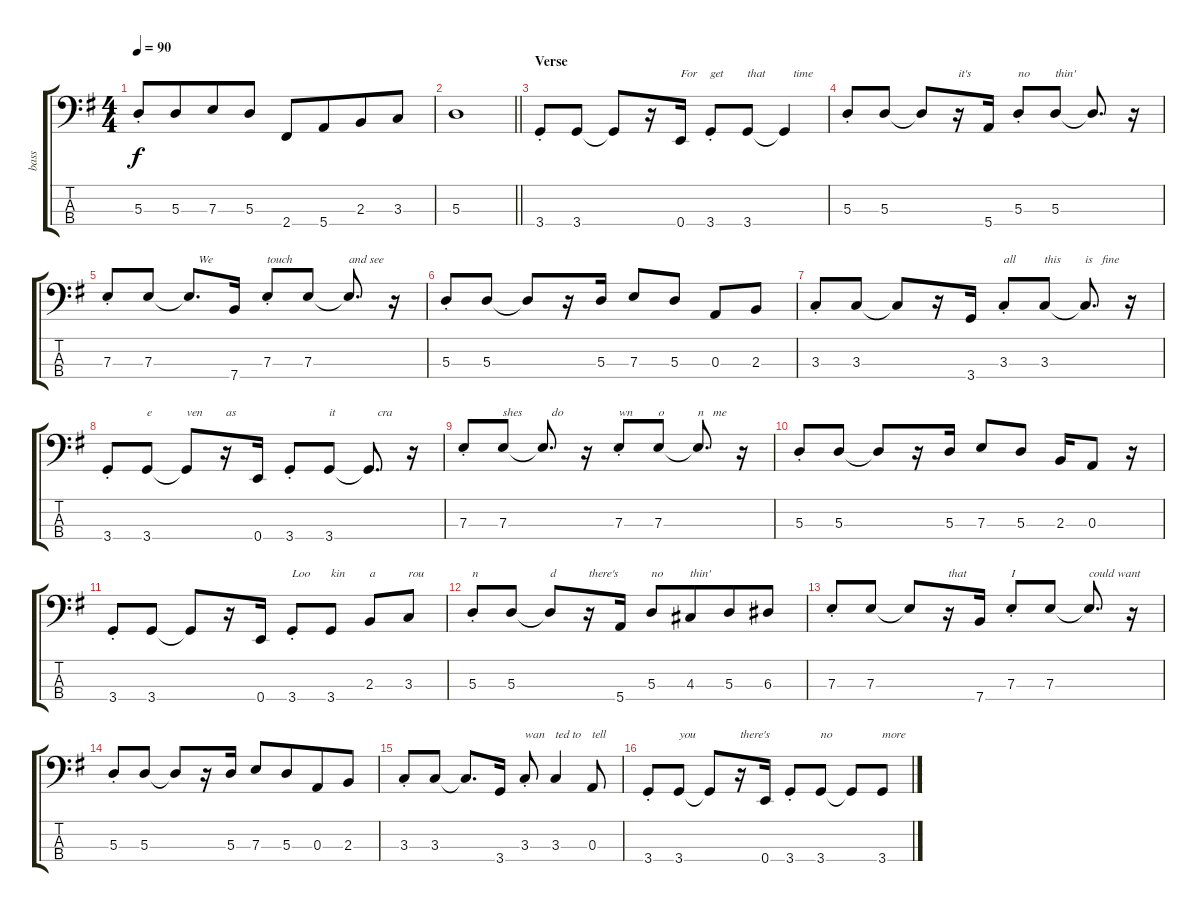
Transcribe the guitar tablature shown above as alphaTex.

\track ("bass" "bass") {instrument electricbassfinger}
\staff {score tabs}
\tuning (G2 D2 A1 E1) {hide}
\ts (4 4)
\tempo 90
\clef f4
\ks g
5.3{st}.8{dy f beam Up} 5.3.8{beam Up beam merge} 7.3.8{beam Up} 5.3.8{beam Up} 2.4.8 5.4.8{beam merge} 2.3.8 3.3.8 |
\barLineRight lightlight
5.3.1 |
\section ("" "Verse")
3.4{st}.8 3.4.8 3.4{t}.8 r.16 0.4.16{txt "For"} 3.4{st}.8{txt "get"} 3.4.8{txt "that"} 3.4{t}.4{txt "   time"} |
5.3{st}.8{beam Up} 5.3.8{beam Up} 5.3{t}.8{beam Up} r.16{txt "it's"} 5.4.16 5.3{st}.8{txt "no" beam Up} 5.3.8{txt "thin'" beam Up} 5.3{t}.8{d beam Up} r.16 |
7.3{st}.8{beam Up} 7.3.8{beam Up} 7.3{t}.8{d txt "   We" beam Up} 7.4.16{beam Up} 7.3{st}.8{txt "touch" beam Up} 7.3.8{beam Up} 7.3{t}.8{d txt "and see" beam Up} r.16 |
5.3{st}.8{beam Up} 5.3.8{beam Up} 5.3{t}.8{beam Up} r.16 5.3.16{beam Up} 7.3.8{beam Up} 5.3.8{beam Up} 0.3.8 2.3.8 |
3.3{st}.8 3.3.8 3.3{t}.8 r.16 3.4.16 3.3{st}.8{txt "all"} 3.3.8{txt "this"} 3.3{t}.8{d txt "is   fine"} r.16 |
3.4{st}.8 3.4.8{txt "e"} 3.4{t}.8{txt "ven"} r.16{txt "as"} 0.4.16 3.4{st}.8 3.4.8{txt "it"} 3.4{t}.8{d txt "   cra"} r.16 |
7.3{st}.8{beam Up} 7.3.8{txt "shes" beam Up} 7.3{t}.8{d txt "   do" beam Up} r.16 7.3{st}.8{txt "wn" beam Up} 7.3.8{txt "o" beam Up} 7.3{t}.8{d txt "n   me" beam Up} r.16 |
5.3{st}.8{beam Up} 5.3.8{beam Up} 5.3{t}.8{beam Up} r.16 5.3.16{beam Up} 7.3.8{beam Up} 5.3.8{beam Up} 2.3.16 0.3.8 r.16 |
3.4{st}.8 3.4.8 3.4{t}.8 r.16 0.4.16 3.4{st}.8{txt "Loo"} 3.4.8{txt "kin"} 2.3.8{txt "a"} 3.3.8{txt "rou"} |
5.3{st}.8{txt "n" beam Up} 5.3.8{beam Up} 5.3{t}.8{txt "d" beam Up} r.16{txt "there's"} 5.4.16 5.3.8{txt "no" beam Up} 4.3.8{txt "thin'" beam Up beam merge} 5.3.8{beam Up} 6.3.8{beam Up} |
7.3{st}.8{beam Up} 7.3.8{beam Up} 7.3{t}.8{beam Up} r.16{txt "that"} 7.4.16 7.3{st}.8{txt "I" beam Up} 7.3.8{beam Up} 7.3{t}.8{d txt "could want" beam Up} r.16 |
5.3{st}.8{beam Up} 5.3.8{beam Up} 5.3{t}.8{beam Up} r.16 5.3.16{beam Up} 7.3.8 5.3.8{beam merge} 0.3.8 2.3.8 |
3.3{st}.8 3.3.8 3.3{t}.8{d} 3.4.16 3.3{st}.8{txt "wan"} 3.3.4{txt "ted to"} 0.3.8{txt "tell"} |
3.4{st}.8 3.4.8{txt "you"} 3.4{t}.8 r.16{txt "there's"} 0.4.16 3.4{st}.8 3.4.8{txt "no"} 3.4{t}.8 3.4.8{txt "more"}
